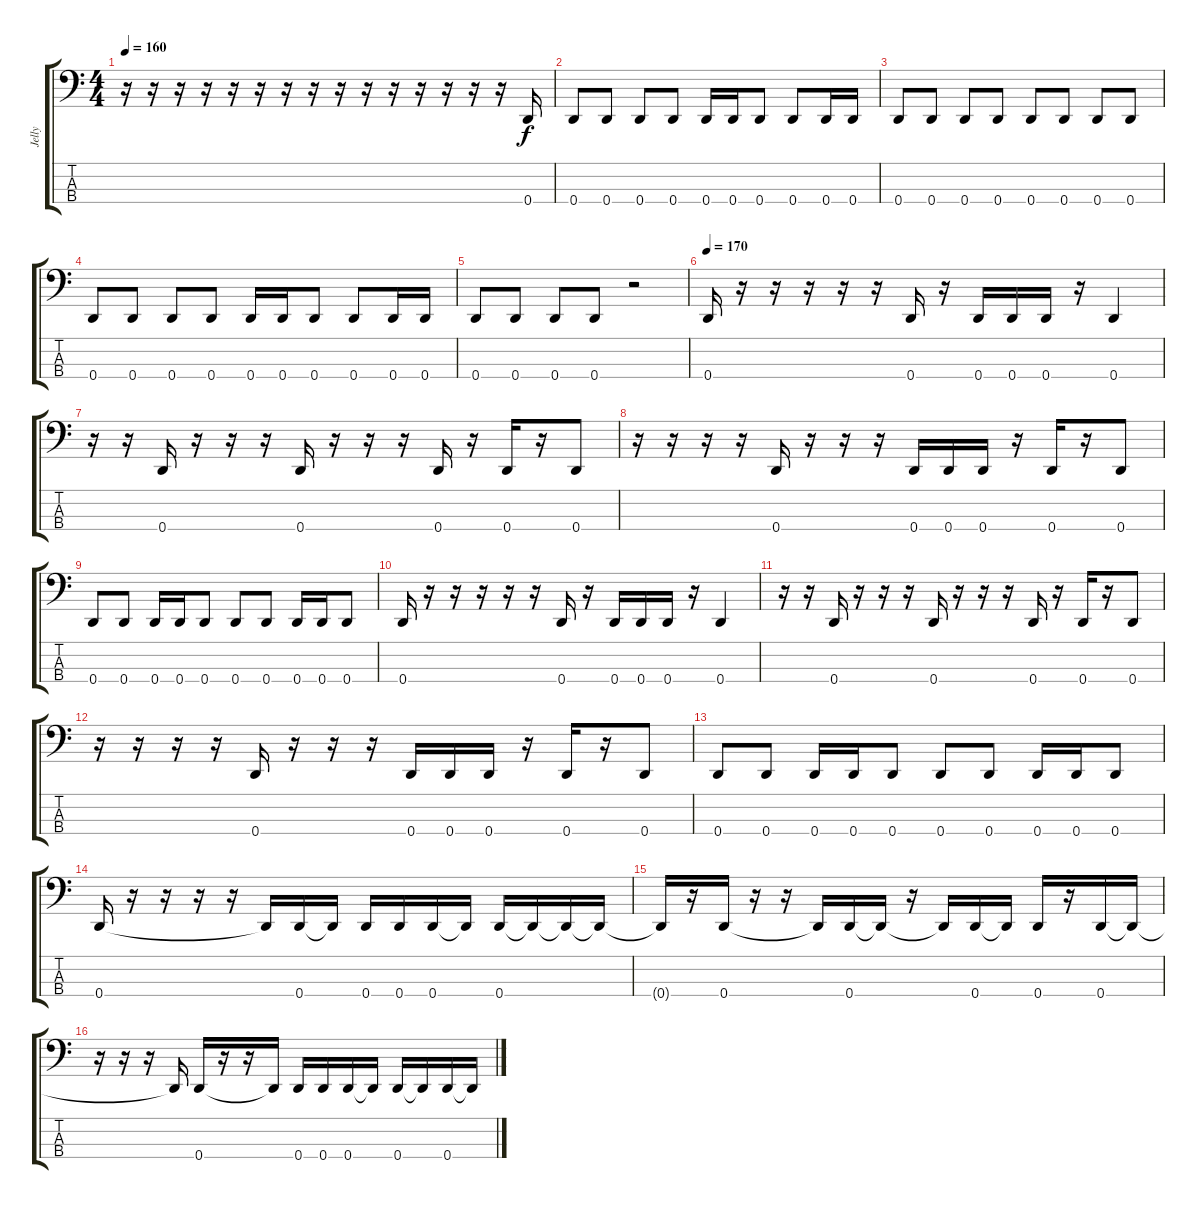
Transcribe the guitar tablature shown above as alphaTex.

\track ("Jelly" "Jelly") {instrument electricbassfinger}
\staff {score tabs}
\tuning (G2 D2 A1 D1) {hide}
\ts (4 4)
\tempo 160
\clef f4
\ks c
r.16{dy f} r.16 r.16 r.16 r.16 r.16 r.16 r.16 r.16 r.16 r.16 r.16 r.16 r.16 r.16 0.4{t}.16 |
0.4.8 0.4.8 0.4.8 0.4.8 0.4.16 0.4.16 0.4.8 0.4.8 0.4.16 0.4.16 |
0.4.8 0.4.8 0.4.8 0.4.8 0.4.8 0.4.8 0.4.8 0.4.8 |
0.4.8 0.4.8 0.4.8 0.4.8 0.4.16 0.4.16 0.4.8 0.4.8 0.4.16 0.4.16 |
0.4.8 0.4.8 0.4.8 0.4.8 r.2 |
\tempo 170
0.4.16 r.16 r.16 r.16 r.16 r.16 0.4.16 r.16 0.4.16 0.4.16 0.4.16 r.16 0.4.4 |
r.16 r.16 0.4.16 r.16 r.16 r.16 0.4.16 r.16 r.16 r.16 0.4.16 r.16 0.4.16 r.16 0.4.8 |
r.16 r.16 r.16 r.16 0.4.16 r.16 r.16 r.16 0.4.16 0.4.16 0.4.16 r.16 0.4.16 r.16 0.4.8 |
0.4.8 0.4.8 0.4.16 0.4.16 0.4.8 0.4.8 0.4.8 0.4.16 0.4.16 0.4.8 |
0.4.16 r.16 r.16 r.16 r.16 r.16 0.4.16 r.16 0.4.16 0.4.16 0.4.16 r.16 0.4.4 |
r.16 r.16 0.4.16 r.16 r.16 r.16 0.4.16 r.16 r.16 r.16 0.4.16 r.16 0.4.16 r.16 0.4.8 |
r.16 r.16 r.16 r.16 0.4.16 r.16 r.16 r.16 0.4.16 0.4.16 0.4.16 r.16 0.4.16 r.16 0.4.8 |
0.4.8 0.4.8 0.4.16 0.4.16 0.4.8 0.4.8 0.4.8 0.4.16 0.4.16 0.4.8 |
0.4.16 r.16 r.16 r.16 r.16 0.4{t}.16 0.4.16 0.4{t}.16 0.4.16 0.4.16 0.4.16 0.4{t}.16 0.4.16 0.4{t}.16 0.4{t}.16 0.4{t}.16 |
0.4{t}.16 r.16 0.4.16 r.16 r.16 0.4{t}.16 0.4.16 0.4{t}.16 r.16 0.4{t}.16 0.4.16 0.4{t}.16 0.4.16 r.16 0.4.16 0.4{t}.16 |
r.16 r.16 r.16 0.4{t}.16 0.4.16 r.16 r.16 0.4{t}.16 0.4.16 0.4.16 0.4.16 0.4{t}.16 0.4.16 0.4{t}.16 0.4.16 0.4{t}.16
